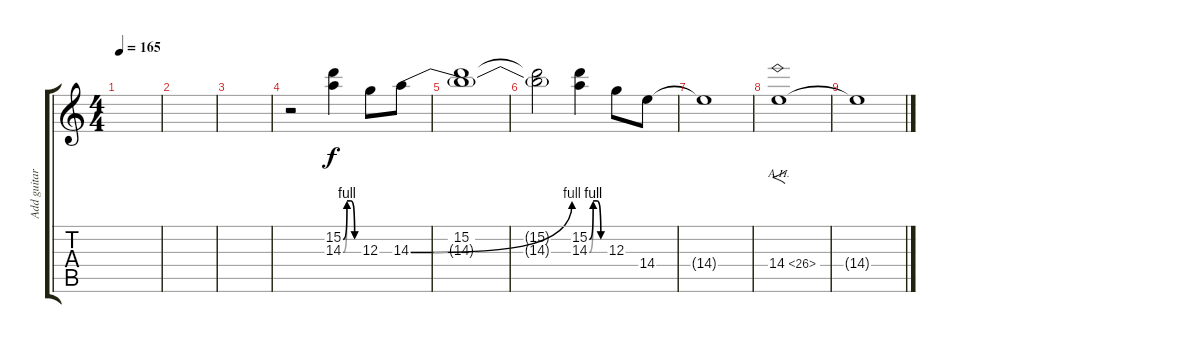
\track ("Add guitar" "Add guitar") {instrument distortionguitar}
\staff {score tabs}
\tuning (E4 B3 G3 D3 A2 E2) {hide}
\ts (4 4)
\tempo 165
\clef g2
\ks c
|
|
|
r.2 (15.2{be (custom 0 0 15 4 30 4 45 0 60 0)} 14.3{be (custom 0 0 15 4 30 4 45 0 60 0)}).4 12.3.8 14.3{be (bend 0 0 60 4)}.8 |
(15.2 14.3{t}).1 |
(15.2{t} 14.3{t}).2 (15.2{be (custom 0 0 15 4 30 4 45 0 60 0)} 14.3{be (custom 0 0 15 4 30 4 45 0 60 0)}).4 12.3.8 14.4.8 |
14.4{t}.1 |
14.4{ah 12}.1{f} |
14.4{t}.1
